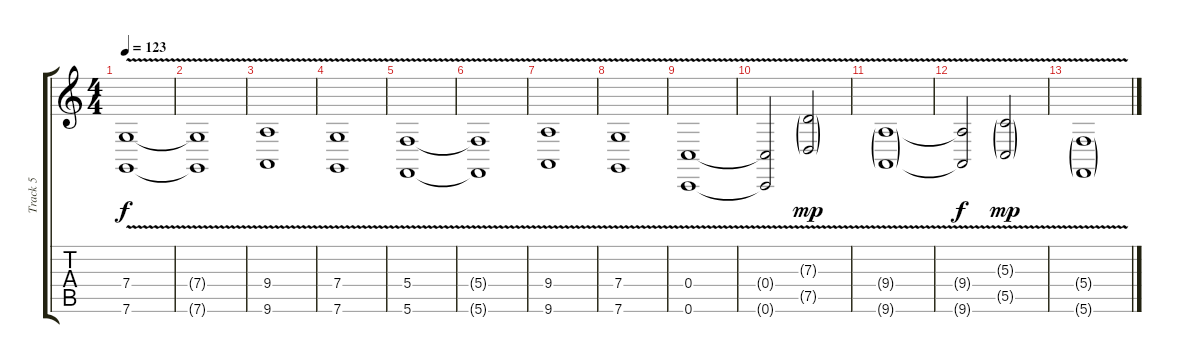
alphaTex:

\track ("Track 5" "Track 5") {instrument stringensemble1}
\staff {score tabs}
\tuning (E4 C4 G3 C3 G2 C2) {hide}
\ts (4 4)
\tempo 123
\clef g2
\ks c
(7.4{v} 7.6{v}).1{dy f} |
(7.4{t} 7.6{t}).1 |
(9.4{v} 9.6{v}).1 |
(7.4{v} 7.6{v}).1 |
(5.4{v} 5.6{v}).1 |
(5.4{t} 5.6{t}).1 |
(9.4{v} 9.6{v}).1 |
(7.4{v} 7.6{v}).1 |
(0.4{v} 0.6{v}).1 |
(0.4{t} 0.6{t}).2 (7.3{v g} 7.5{v g}).2{dy mp} |
(9.4{v g} 9.6{v g}).1 |
(9.4{t} 9.6{t}).2{dy f} (5.3{v g} 5.5{v g}).2{dy mp} |
(5.4{v g} 5.6{v g}).1
